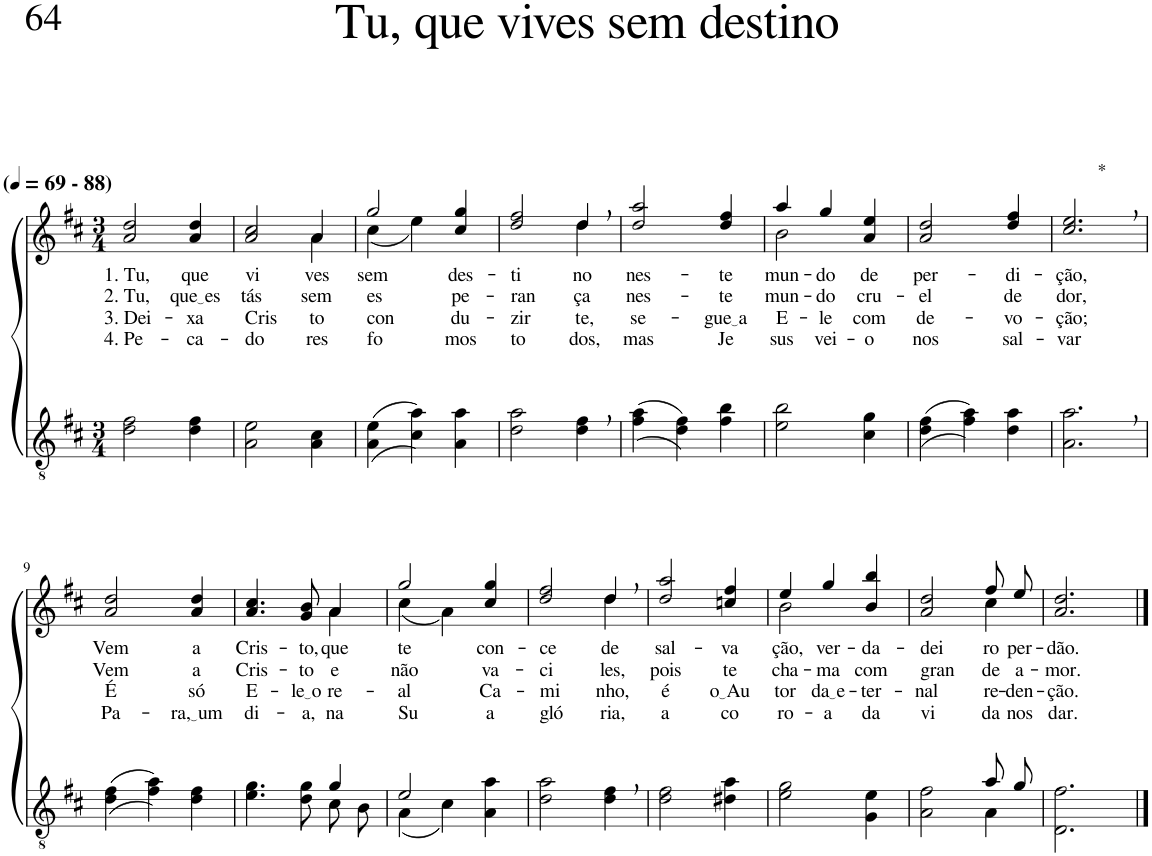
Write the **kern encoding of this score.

**kern	**kern	**text	**text	**text	**text
*part2	*part1	*part1	*part1	*part1	*part1
*staff2	*staff1	*staff1	*staff1	*staff1	*staff1
*I"Parte III e IV	*I"Parte I e II	*	*	*	*
*clefGv2	*clefG2	*	*	*	*
*Trd5c9	*Trd5c9	*	*	*	*
*k[f#c#]	*k[f#c#]	*	*	*	*
*M3/4	*M3/4	*	*	*	*
*MM69	*MM69	*	*	*	*
=1	=1	=1	=1	=1	=1
!	!LO:TX:a:B:t=(	!	!	!	!
!	!LO:TX:a:B:t=- 88)	!	!	!	!
!	!	!LO:LY:b	!LO:LY:b	!LO:LY:b	!LO:LY:b
2d\ 2f#\	2a/ 2dd/	1. Tu,	2. Tu,	3. Dei-	4. Pe-
!	!	!LO:LY:b	!LO:LY:b	!LO:LY:b	!LO:LY:b
4d\ 4f#\	4a/ 4dd/	que	que es	-xa	-ca-
=2	=2	=2	=2	=2	=2
!	!	!LO:LY:b	!LO:LY:b	!LO:LY:b	!LO:LY:b
*	*^	*	*	*	*
2A\ 2e\	2a/ 2cc#/	2ryy	vi-	tás	Cris-	-do-
!	!	!	!LO:LY:b	!LO:LY:b	!LO:LY:b	!LO:LY:b
4A\ 4c#\	4a/	4a\	-ves	sem	-to	-res
=3	=3	=3	=3	=3	=3	=3
!	!	!	!LO:LY:b	!LO:LY:b	!LO:LY:b	!LO:LY:b
((4A\ 4e\	2gg/	(4cc#\	sem	es-	con-	fo-
4c#\ 4a\))	.	4ee\)	.	.	.	.
!	!	!	!LO:LY:b	!LO:LY:b	!LO:LY:b	!LO:LY:b
4A\ 4a\	4cc#/ 4gg/	4ryy	des-	-pe-	-du-	-mos
=4	=4	=4	=4	=4	=4	=4
!	!	!	!LO:LY:b	!LO:LY:b	!LO:LY:b	!LO:LY:b
2d\ 2a\	2dd/ 2ff#/	2ryy	-ti-	-ran-	-zir-	to-
!	!	!	!LO:LY:b	!LO:LY:b	!LO:LY:b	!LO:LY:b
4d\, 4f#\,	4dd,/	4dd\	-no	-ça	-te,	-dos,
=5	=5	=5	=5	=5	=5	=5
!	!	!	!LO:LY:b	!LO:LY:b	!LO:LY:b	!LO:LY:b
*	*v	*v	*	*	*	*
((4f#\ 4a\	2dd/ 2aa/	nes-	nes-	se-	mas
4d\ 4f#\))	.	.	.	.	.
!	!	!LO:LY:b	!LO:LY:b	!LO:LY:b	!LO:LY:b
4f#\ 4b\	4dd/ 4ff#/	-te	-te	gue a	Je-
=6	=6	=6	=6	=6	=6
*	*^	*	*	*	*
!	!	!	!LO:LY:b	!LO:LY:b	!LO:LY:b	!LO:LY:b
2e\ 2b\	4aa/	2b\	mun-	mun-	E-	-sus
!	!	!	!LO:LY:b	!LO:LY:b	!LO:LY:b	!LO:LY:b
.	4gg/	.	-do	-do	-le	vei-
!	!	!	!LO:LY:b	!LO:LY:b	!LO:LY:b	!LO:LY:b
4c#\ 4g\	4a/ 4ee/	4ryy	de	cru-	com	-o
=7	=7	=7	=7	=7	=7	=7
!	!	!	!LO:LY:b	!LO:LY:b	!LO:LY:b	!LO:LY:b
*	*v	*v	*	*	*	*
((4d\ 4f#\	2a/ 2dd/	per-	-el	de-	nos
4f#\ 4a\))	.	.	.	.	.
!	!	!LO:LY:b	!LO:LY:b	!LO:LY:b	!LO:LY:b
4d\ 4a\	4dd/ 4ff#/	-di-	de	-vo-	sal-
=8	=8	=8	=8	=8	=8
!	!LO:TX:a:t=*	!	!	!	!
!	!	!LO:LY:b	!LO:LY:b	!LO:LY:b	!LO:LY:b
2.A\, 2.a\,	2.cc#/, 2.ee/,	-ção,	dor,	-ção;	-var
!!LO:LB:g=z
=9	=9	=9	=9	=9	=9
!	!	!LO:LY:b	!LO:LY:b	!LO:LY:b	!LO:LY:b
((4d\ 4f#\	2a/ 2dd/	Vem	Vem	É	Pa-
4f#\ 4a\))	.	.	.	.	.
!	!	!LO:LY:b	!LO:LY:b	!LO:LY:b	!LO:LY:b
4d\ 4f#\	4a/ 4dd/	a	a	só	ra, um
=10	=10	=10	=10	=10	=10
*^	*	*	*	*	*
!	!	!	!LO:LY:b	!LO:LY:b	!LO:LY:b	!LO:LY:b
*	*	*^	*	*	*	*
2ryy	4.e\ 4.g\	4.a/ 4.cc#/	2ryy	Cris-	Cris-	E-	di-
!	!	!	!	!LO:LY:b	!LO:LY:b	!LO:LY:b	!LO:LY:b
.	8d\ 8g\	8g/ 8b/	.	-to,	-to	le o	-a,
!	!	!	!	!LO:LY:b	!LO:LY:b	!LO:LY:b	!LO:LY:b
4g/	8c#\L	4a/	4a\	que	e	re-	na
.	8B\J	.	.	.	.	.	.
=11	=11	=11	=11	=11	=11	=11	=11
!	!	!	!	!LO:LY:b	!LO:LY:b	!LO:LY:b	!LO:LY:b
2e/	(4A\	2gg/	(4cc#\	te	não	-al	Su-
.	4c#\)	.	4a\)	.	.	.	.
!	!	!	!	!LO:LY:b	!LO:LY:b	!LO:LY:b	!LO:LY:b
4ryy	4A\ 4a\	4cc#/ 4gg/	4ryy	con-	va-	Ca-	-a
=12	=12	=12	=12	=12	=12	=12	=12
!	!	!	!	!LO:LY:b	!LO:LY:b	!LO:LY:b	!LO:LY:b
*v	*v	*	*	*	*	*	*
2d\ 2a\	2dd/ 2ff#/	2ryy	-ce-	-ci-	-mi-	gló-
!	!	!	!LO:LY:b	!LO:LY:b	!LO:LY:b	!LO:LY:b
4d\, 4f#\,	4dd,/	4dd\	-de	-les,	-nho,	-ria,
=13	=13	=13	=13	=13	=13	=13
!	!	!	!LO:LY:b	!LO:LY:b	!LO:LY:b	!LO:LY:b
*	*v	*v	*	*	*	*
2d\ 2f#\	2dd/ 2aa/	sal-	pois	é	a
!	!	!LO:LY:b	!LO:LY:b	!LO:LY:b	!LO:LY:b
4d#X\ 4a\	4ccn/ 4ff#/	-va-	te	o Au	co-
=14	=14	=14	=14	=14	=14
*	*^	*	*	*	*
!	!	!	!LO:LY:b	!LO:LY:b	!LO:LY:b	!LO:LY:b
2e\ 2g\	4ee/	2b\	-ção,	cha-	-tor	-ro-
!	!	!	!LO:LY:b	!LO:LY:b	!LO:LY:b	!LO:LY:b
.	4gg/	.	ver-	-ma	da e	-a
!	!	!	!LO:LY:b	!LO:LY:b	!LO:LY:b	!LO:LY:b
4G\ 4e\	4b/ 4bb/	4ryy	-da-	com	-ter-	da
=15	=15	=15	=15	=15	=15	=15
*^	*	*	*	*	*	*
!	!	!	!	!LO:LY:b	!LO:LY:b	!LO:LY:b	!LO:LY:b
2ryy	2A\ 2f#\	2a/ 2dd/	2ryy	-dei-	gran-	-nal	vi-
!	!	!	!	!LO:LY:b	!LO:LY:b	!LO:LY:b	!LO:LY:b
8a/L	4A\	8ff#/L	4cc#\	-ro	-de	re-	-da
!	!	!	!	!LO:LY:b	!LO:LY:b	!LO:LY:b	!LO:LY:b
8g/J	.	8ee/J	.	per-	a-	-den-	nos
*v	*v	*	*	*	*	*	*
*	*v	*v	*	*	*	*
=16	=16	=16	=16	=16	=16
!	!	!LO:LY:b	!LO:LY:b	!LO:LY:b	!LO:LY:b
2.D\ 2.f#\	2.a/ 2.dd/	-dão.	-mor.	-ção.	dar.
==	==	==	==	==	==
*-	*-	*-	*-	*-	*-
